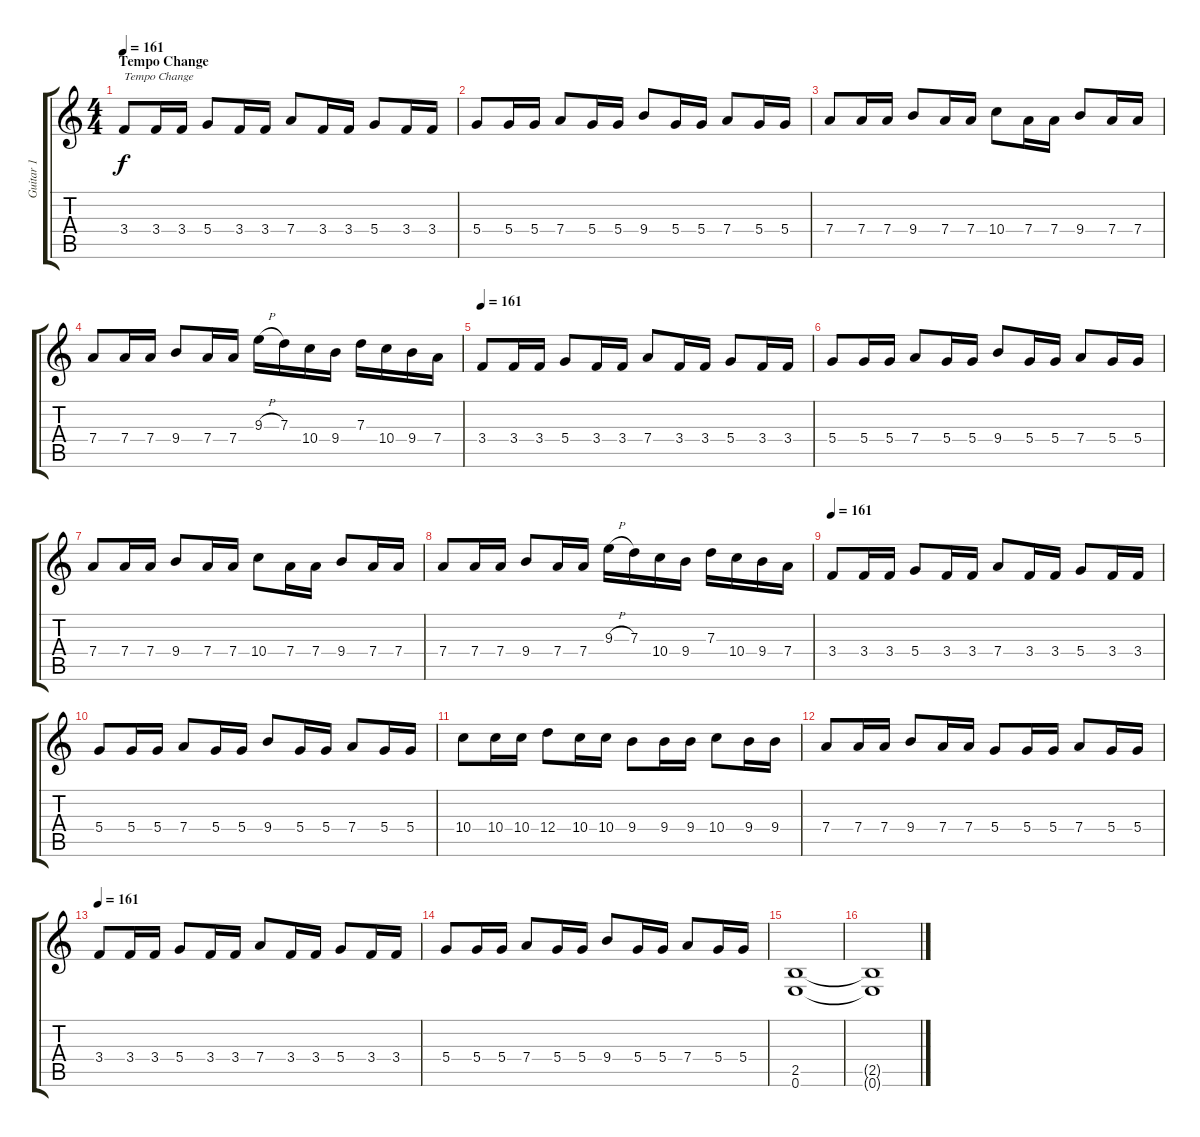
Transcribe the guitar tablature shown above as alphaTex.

\track ("Guitar 1" "Guitar 1") {instrument overdrivenguitar}
\staff {score tabs}
\tuning (E4 B3 G3 D3 A2 E2) {hide}
\ts (4 4)
\section ("" "Tempo Change")
\tempo 161
\clef g2
\ks c
3.4.8{txt "Tempo Change" dy f} 3.4.16 3.4.16 5.4.8 3.4.16 3.4.16 7.4.8 3.4.16 3.4.16 5.4.8 3.4.16 3.4.16 |
5.4.8 5.4.16 5.4.16 7.4.8 5.4.16 5.4.16 9.4.8 5.4.16 5.4.16 7.4.8 5.4.16 5.4.16 |
7.4.8 7.4.16 7.4.16 9.4.8 7.4.16 7.4.16 10.4.8 7.4.16 7.4.16 9.4.8 7.4.16 7.4.16 |
7.4.8 7.4.16 7.4.16 9.4.8 7.4.16 7.4.16 9.3{h}.16 7.3.16 10.4.16 9.4.16 7.3.16 10.4.16 9.4.16 7.4.16 |
\tempo 161
3.4.8 3.4.16 3.4.16 5.4.8 3.4.16 3.4.16 7.4.8 3.4.16 3.4.16 5.4.8 3.4.16 3.4.16 |
5.4.8 5.4.16 5.4.16 7.4.8 5.4.16 5.4.16 9.4.8 5.4.16 5.4.16 7.4.8 5.4.16 5.4.16 |
7.4.8 7.4.16 7.4.16 9.4.8 7.4.16 7.4.16 10.4.8 7.4.16 7.4.16 9.4.8 7.4.16 7.4.16 |
7.4.8 7.4.16 7.4.16 9.4.8 7.4.16 7.4.16 9.3{h}.16 7.3.16 10.4.16 9.4.16 7.3.16 10.4.16 9.4.16 7.4.16 |
\tempo 161
3.4.8 3.4.16 3.4.16 5.4.8 3.4.16 3.4.16 7.4.8 3.4.16 3.4.16 5.4.8 3.4.16 3.4.16 |
5.4.8 5.4.16 5.4.16 7.4.8 5.4.16 5.4.16 9.4.8 5.4.16 5.4.16 7.4.8 5.4.16 5.4.16 |
10.4.8 10.4.16 10.4.16 12.4.8 10.4.16 10.4.16 9.4.8 9.4.16 9.4.16 10.4.8 9.4.16 9.4.16 |
7.4.8 7.4.16 7.4.16 9.4.8 7.4.16 7.4.16 5.4.8 5.4.16 5.4.16 7.4.8 5.4.16 5.4.16 |
\tempo 161
3.4.8 3.4.16 3.4.16 5.4.8 3.4.16 3.4.16 7.4.8 3.4.16 3.4.16 5.4.8 3.4.16 3.4.16 |
5.4.8 5.4.16 5.4.16 7.4.8 5.4.16 5.4.16 9.4.8 5.4.16 5.4.16 7.4.8 5.4.16 5.4.16 |
(2.5 0.6).1 |
(2.5{t} 0.6{t}).1
